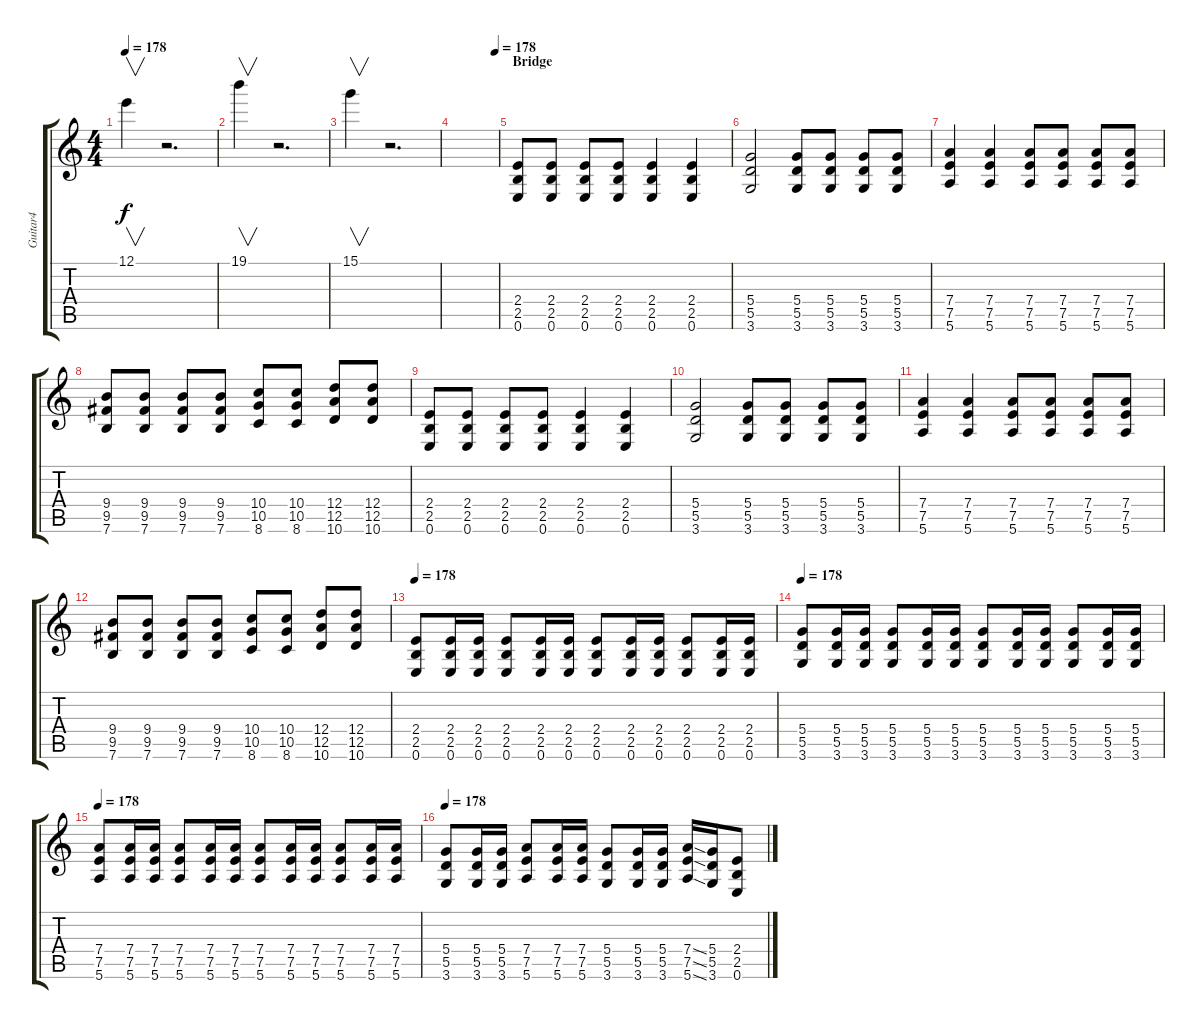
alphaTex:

\track ("Guitar4" "Guitar4") {instrument distortionguitar}
\staff {score tabs}
\tuning (E4 B3 G3 D3 A2 E2) {hide}
\ts (4 4)
\tempo 178
\clef g2
\ks c
12.1.4{v dy f} r.2{d} |
19.1.4{v} r.2{d} |
15.1.4{v} r.2{d} |
\tempo (178 0.9375)
|
\section ("" "Bridge")
(2.4 2.5 0.6).8 (2.4 2.5 0.6).8 (2.4 2.5 0.6).8 (2.4 2.5 0.6).8 (2.4 2.5 0.6).4 (2.4 2.5 0.6).4 |
(5.4 5.5 3.6).2 (5.4 5.5 3.6).8 (5.4 5.5 3.6).8 (5.4 5.5 3.6).8 (5.4 5.5 3.6).8 |
(7.4 7.5 5.6).4 (7.4 7.5 5.6).4 (7.4 7.5 5.6).8 (7.4 7.5 5.6).8 (7.4 7.5 5.6).8 (7.4 7.5 5.6).8 |
(9.4 9.5 7.6).8 (9.4 9.5 7.6).8 (9.4 9.5 7.6).8 (9.4 9.5 7.6).8 (10.4 10.5 8.6).8 (10.4 10.5 8.6).8 (12.4 12.5 10.6).8 (12.4 12.5 10.6).8 |
(2.4 2.5 0.6).8 (2.4 2.5 0.6).8 (2.4 2.5 0.6).8 (2.4 2.5 0.6).8 (2.4 2.5 0.6).4 (2.4 2.5 0.6).4 |
(5.4 5.5 3.6).2 (5.4 5.5 3.6).8 (5.4 5.5 3.6).8 (5.4 5.5 3.6).8 (5.4 5.5 3.6).8 |
(7.4 7.5 5.6).4 (7.4 7.5 5.6).4 (7.4 7.5 5.6).8 (7.4 7.5 5.6).8 (7.4 7.5 5.6).8 (7.4 7.5 5.6).8 |
(9.4 9.5 7.6).8 (9.4 9.5 7.6).8 (9.4 9.5 7.6).8 (9.4 9.5 7.6).8 (10.4 10.5 8.6).8 (10.4 10.5 8.6).8 (12.4 12.5 10.6).8 (12.4 12.5 10.6).8 |
\tempo 178
(2.4 2.5 0.6).8 (2.4 2.5 0.6).16 (2.4 2.5 0.6).16 (2.4 2.5 0.6).8 (2.4 2.5 0.6).16 (2.4 2.5 0.6).16 (2.4 2.5 0.6).8 (2.4 2.5 0.6).16 (2.4 2.5 0.6).16 (2.4 2.5 0.6).8 (2.4 2.5 0.6).16 (2.4 2.5 0.6).16 |
\tempo 178
(5.4 5.5 3.6).8 (5.4 5.5 3.6).16 (5.4 5.5 3.6).16 (5.4 5.5 3.6).8 (5.4 5.5 3.6).16 (5.4 5.5 3.6).16 (5.4 5.5 3.6).8 (5.4 5.5 3.6).16 (5.4 5.5 3.6).16 (5.4 5.5 3.6).8 (5.4 5.5 3.6).16 (5.4 5.5 3.6).16 |
\tempo 178
(7.4 7.5 5.6).8 (7.4 7.5 5.6).16 (7.4 7.5 5.6).16 (7.4 7.5 5.6).8 (7.4 7.5 5.6).16 (7.4 7.5 5.6).16 (7.4 7.5 5.6).8 (7.4 7.5 5.6).16 (7.4 7.5 5.6).16 (7.4 7.5 5.6).8 (7.4 7.5 5.6).16 (7.4 7.5 5.6).16 |
\tempo 178
(5.4 5.5 3.6).8 (5.4 5.5 3.6).16 (5.4 5.5 3.6).16 (7.4 7.5 5.6).8 (7.4 7.5 5.6).16 (7.4 7.5 5.6).16 (5.4 5.5 3.6).8 (5.4 5.5 3.6).16 (5.4 5.5 3.6).16 (7.4{ss} 7.5{ss} 5.6{ss}).16 (5.4 5.5 3.6).16 (2.4 2.5 0.6).8
